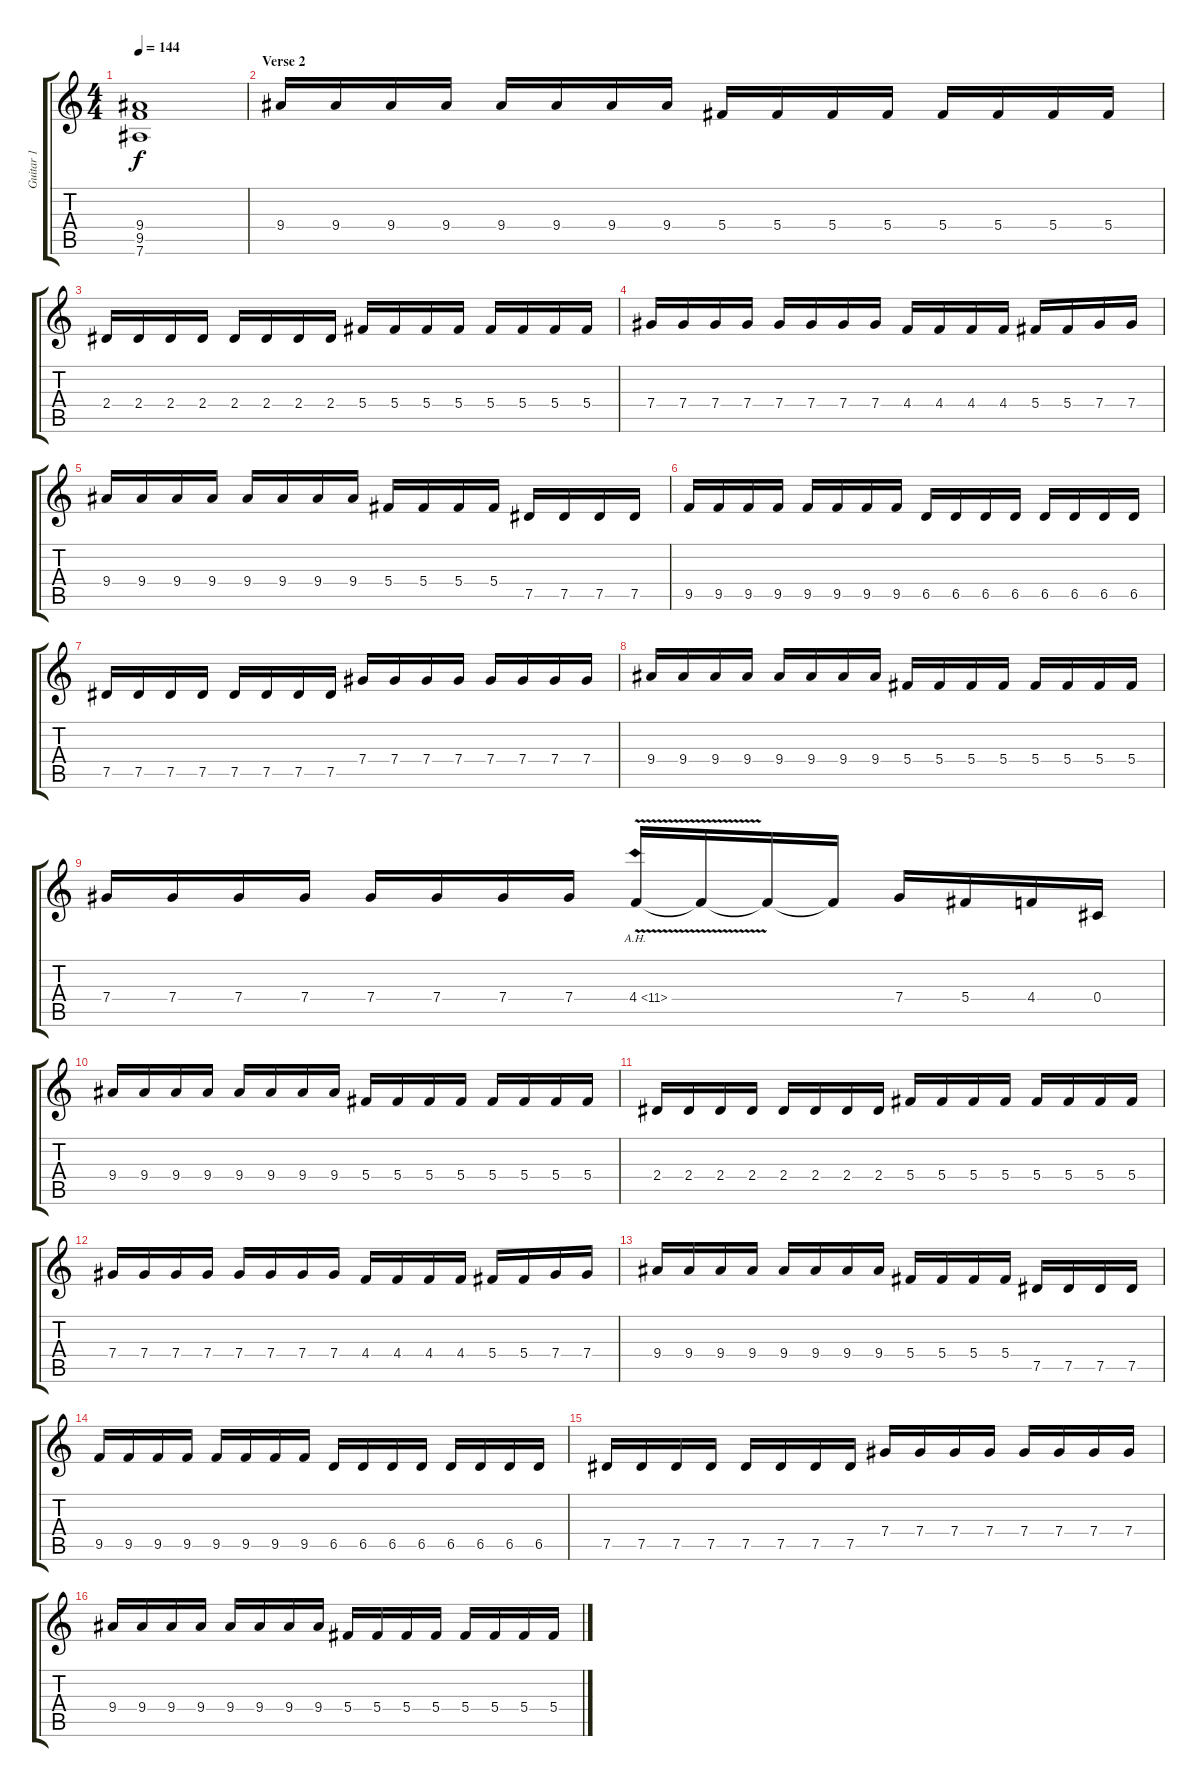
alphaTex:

\track ("Guitar 1" "Guitar 1") {instrument distortionguitar}
\staff {score tabs}
\tuning (Eb4 Bb3 Gb3 Db3 Ab2 Eb2) {hide}
\ts (4 4)
\tempo 144
\clef g2
\ks c
(9.4 9.5 7.6).1{dy f} |
\section ("" "Verse 2")
9.4.16 9.4.16 9.4.16 9.4.16 9.4.16 9.4.16 9.4.16 9.4.16 5.4.16 5.4.16 5.4.16 5.4.16 5.4.16 5.4.16 5.4.16 5.4.16 |
2.4.16 2.4.16 2.4.16 2.4.16 2.4.16 2.4.16 2.4.16 2.4.16 5.4.16 5.4.16 5.4.16 5.4.16 5.4.16 5.4.16 5.4.16 5.4.16 |
7.4.16 7.4.16 7.4.16 7.4.16 7.4.16 7.4.16 7.4.16 7.4.16 4.4.16 4.4.16 4.4.16 4.4.16 5.4.16 5.4.16 7.4.16 7.4.16 |
9.4.16 9.4.16 9.4.16 9.4.16 9.4.16 9.4.16 9.4.16 9.4.16 5.4.16 5.4.16 5.4.16 5.4.16 7.5.16 7.5.16 7.5.16 7.5.16 |
9.5.16 9.5.16 9.5.16 9.5.16 9.5.16 9.5.16 9.5.16 9.5.16 6.5.16 6.5.16 6.5.16 6.5.16 6.5.16 6.5.16 6.5.16 6.5.16 |
7.5.16 7.5.16 7.5.16 7.5.16 7.5.16 7.5.16 7.5.16 7.5.16 7.4.16 7.4.16 7.4.16 7.4.16 7.4.16 7.4.16 7.4.16 7.4.16 |
9.4.16 9.4.16 9.4.16 9.4.16 9.4.16 9.4.16 9.4.16 9.4.16 5.4.16 5.4.16 5.4.16 5.4.16 5.4.16 5.4.16 5.4.16 5.4.16 |
7.4.16 7.4.16 7.4.16 7.4.16 7.4.16 7.4.16 7.4.16 7.4.16 4.4{ah 7 v}.16 4.4{t}.16 4.4{t}.16 4.4{t}.16 7.4.16 5.4.16 4.4.16 0.4.16 |
9.4.16 9.4.16 9.4.16 9.4.16 9.4.16 9.4.16 9.4.16 9.4.16 5.4.16 5.4.16 5.4.16 5.4.16 5.4.16 5.4.16 5.4.16 5.4.16 |
2.4.16 2.4.16 2.4.16 2.4.16 2.4.16 2.4.16 2.4.16 2.4.16 5.4.16 5.4.16 5.4.16 5.4.16 5.4.16 5.4.16 5.4.16 5.4.16 |
7.4.16 7.4.16 7.4.16 7.4.16 7.4.16 7.4.16 7.4.16 7.4.16 4.4.16 4.4.16 4.4.16 4.4.16 5.4.16 5.4.16 7.4.16 7.4.16 |
9.4.16 9.4.16 9.4.16 9.4.16 9.4.16 9.4.16 9.4.16 9.4.16 5.4.16 5.4.16 5.4.16 5.4.16 7.5.16 7.5.16 7.5.16 7.5.16 |
9.5.16 9.5.16 9.5.16 9.5.16 9.5.16 9.5.16 9.5.16 9.5.16 6.5.16 6.5.16 6.5.16 6.5.16 6.5.16 6.5.16 6.5.16 6.5.16 |
7.5.16 7.5.16 7.5.16 7.5.16 7.5.16 7.5.16 7.5.16 7.5.16 7.4.16 7.4.16 7.4.16 7.4.16 7.4.16 7.4.16 7.4.16 7.4.16 |
9.4.16 9.4.16 9.4.16 9.4.16 9.4.16 9.4.16 9.4.16 9.4.16 5.4.16 5.4.16 5.4.16 5.4.16 5.4.16 5.4.16 5.4.16 5.4.16
